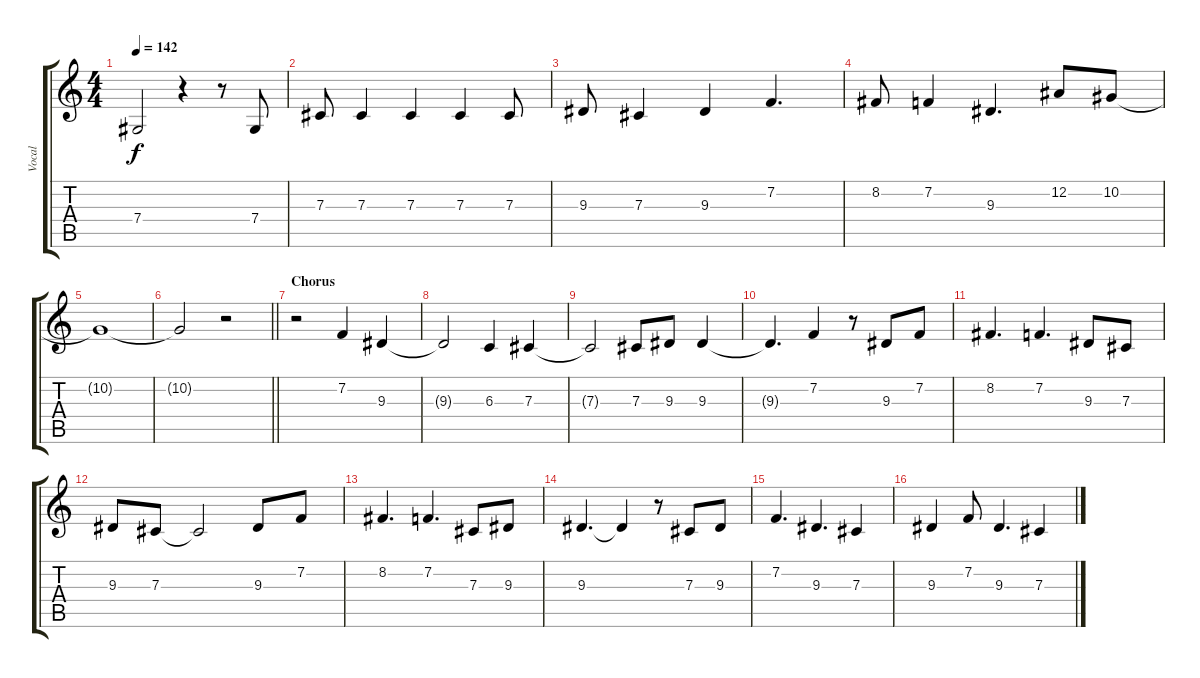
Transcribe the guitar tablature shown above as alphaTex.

\track ("Vocal" "Vocal") {instrument clarinet}
\staff {score tabs}
\tuning (Eb4 Bb3 Gb3 Db3 Ab2 Eb2) {hide}
\ts (4 4)
\tempo 142
\clef g2
\ks c
7.4.2{dy f} r.4 r.8 7.4.8 |
7.3.8 7.3.4 7.3.4 7.3.4 7.3.8 |
9.3.8 7.3.4 9.3.4 7.2.4{d} |
8.2.8 7.2.4 9.3.4{d} 12.2.8 10.2.8 |
10.2{t}.1 |
\barLineRight lightlight
10.2{t}.2 r.2 |
\section ("" "Chorus")
r.2 7.2.4 9.3.4 |
9.3{t}.2 6.3.4 7.3.4 |
7.3{t}.2 7.3.8 9.3.8 9.3.4 |
9.3{t}.4{d} 7.2.4 r.8 9.3.8 7.2.8 |
8.2.4{d} 7.2.4{d} 9.3.8 7.3.8 |
9.3.8 7.3.8 7.3{t}.2 9.3.8 7.2.8 |
8.2.4{d} 7.2.4{d} 7.3.8 9.3.8 |
9.3.4{d} 9.3{t}.4 r.8 7.3.8 9.3.8 |
7.2.4{d} 9.3.4{d} 7.3.4 |
9.3.4 7.2.8 9.3.4{d} 7.3.4
